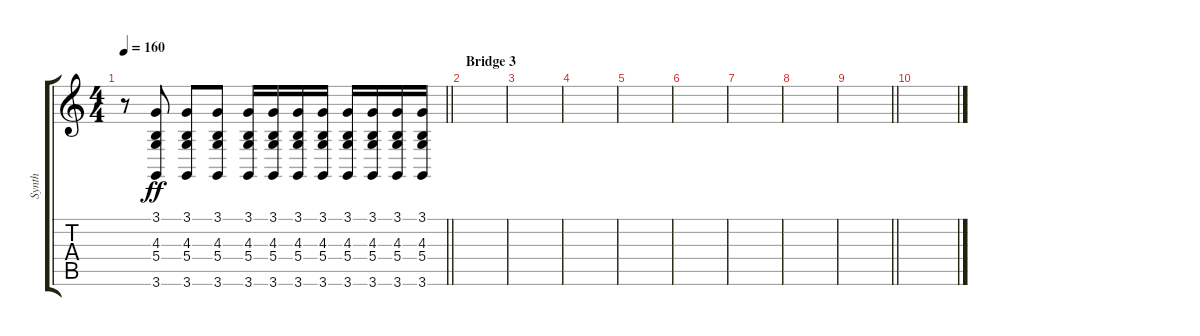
\track ("Synth" "Synth") {instrument choiraahs}
\staff {score tabs}
\tuning (E4 B3 G3 D3 A2 E2) {hide}
\ts (4 4)
\section ("" "")
\tempo 160
\clef g2
\barLineRight lightlight
\ks c
r.8{dy ff} (3.1 4.3 5.4 3.6).8{volume 4} (3.1 4.3 5.4 3.6).8 (3.1 4.3 5.4 3.6).8 (3.1 4.3 5.4 3.6).16 (3.1 4.3 5.4 3.6).16 (3.1 4.3 5.4 3.6).16 (3.1 4.3 5.4 3.6).16 (3.1 4.3 5.4 3.6).16 (3.1 4.3 5.4 3.6).16 (3.1 4.3 5.4 3.6).16 (3.1 4.3 5.4 3.6).16 |
\section ("" "Bridge 3")
|
|
|
|
|
|
|
\barLineRight lightlight
|
\section ("" "")
